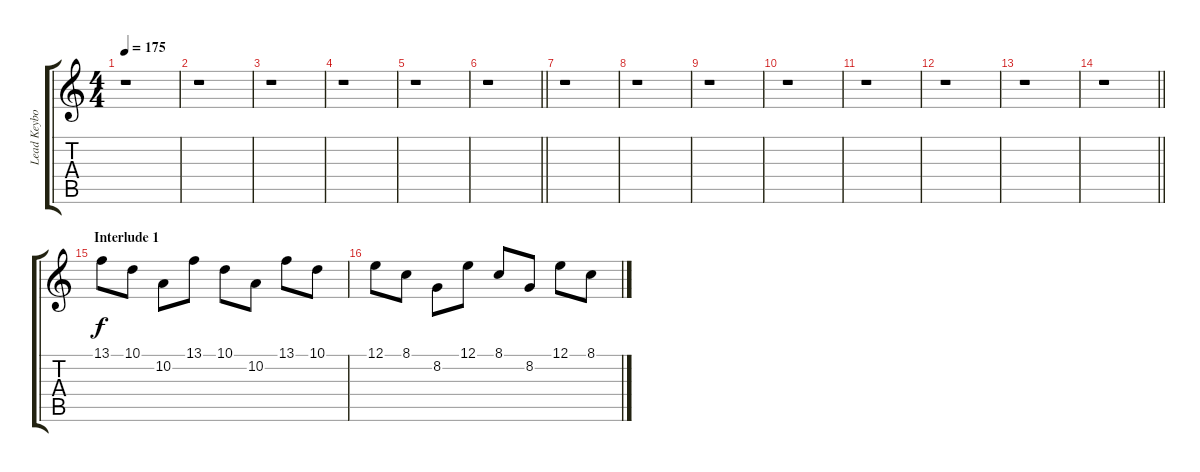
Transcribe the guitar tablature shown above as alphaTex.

\track ("Lead Keyboard: Manuel Schallinger" "Lead Keybo") {instrument fx4atmosphere}
\staff {score tabs}
\tuning (E4 B3 G3 D3 A2 E2) {hide}
\ts (4 4)
\tempo 175
\clef g2
\ks aminor
r.1{dy f} |
r.1 |
r.1 |
r.1 |
r.1 |
\barLineRight lightlight
r.1 |
r.1 |
r.1 |
r.1 |
r.1 |
r.1 |
r.1 |
r.1 |
\barLineRight lightlight
r.1 |
\section ("" "Interlude 1")
13.1.8 10.1.8 10.2.8 13.1.8 10.1.8 10.2.8 13.1.8 10.1.8 |
12.1.8 8.1.8 8.2.8 12.1.8 8.1.8 8.2.8 12.1.8 8.1.8
